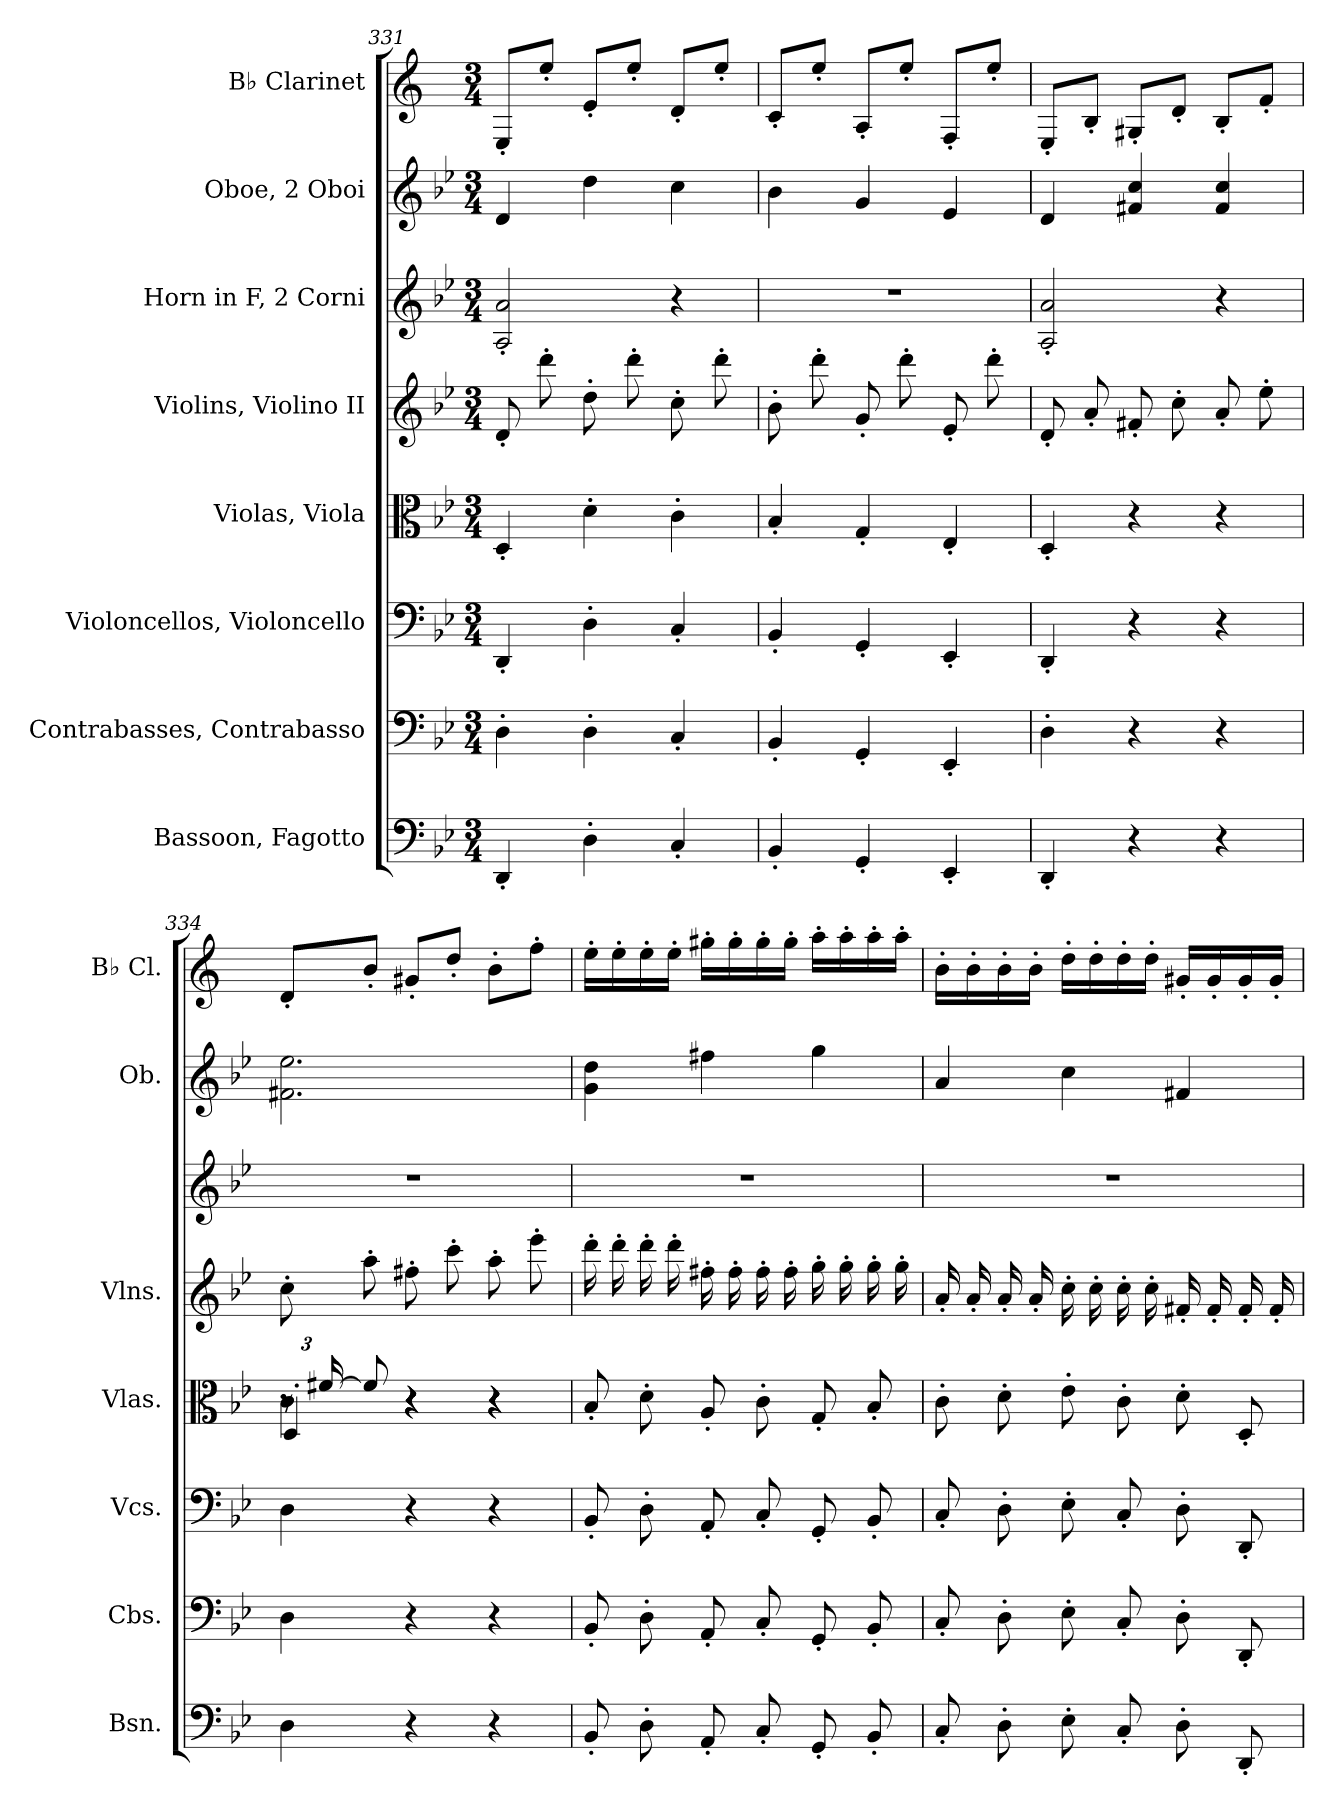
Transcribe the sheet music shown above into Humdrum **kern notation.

**kern	**kern	**kern	**kern	**kern	**kern	**kern	**kern
*part8	*part7	*part6	*part5	*part4	*part3	*part2	*part1
*staff8	*staff7	*staff6	*staff5	*staff4	*staff3	*staff2	*staff1
*I"Bassoon, Fagotto	*I"Contrabasses, Contrabasso	*I"Violoncellos, Violoncello	*I"Violas, Viola	*I"Violins, Violino II	*I"Horn in F, 2 Corni	*I"Oboe, 2 Oboi	*I"B♭ Clarinet
*I'Bsn.	*I'Cbs.	*I'Vcs.	*I'Vlas.	*I'Vlns.	*	*I'Ob.	*I'B♭ Cl.
*clefF4	*clefF4	*clefF4	*clefC3	*clefG2	*clefG2	*clefG2	*clefG2
*	*ITrd7c12	*	*	*	*ITrd4c7	*	*ITrd1c2
*k[b-e-]	*k[b-e-]	*k[b-e-]	*k[b-e-]	*k[b-e-]	*k[b-e-a-]	*k[b-e-]	*k[b-e-]
*M3/4	*M3/4	*M3/4	*M3/4	*M3/4	*M3/4	*M3/4	*M3/4
=331	=331	=331	=331	=331	=331	=331	=331
4DD'/	4DD'\	4DD'/	4D'/	8d'/	2D/' 2d/'	4d/	8D'/L
.	.	.	.	8ddd'\	.	.	8dd'/J
4D'\	4DD'\	4D'\	4d'\	8dd'\	.	4dd\	8d'/L
.	.	.	.	8ddd'\	.	.	8dd'/J
4C'/	4CC'/	4C'/	4c'\	8cc'\	4r	4cc\	8c'/L
.	.	.	.	8ddd'\	.	.	8dd'/J
=332	=332	=332	=332	=332	=332	=332	=332
4BB-'/	4BBB-'/	4BB-'/	4B-'/	8b-'\	2.r	4b-\	8B-'/L
.	.	.	.	8ddd'\	.	.	8dd'/J
4GG'/	4GGG'/	4GG'/	4G'/	8g'/	.	4g/	8G'/L
.	.	.	.	8ddd'\	.	.	8dd'/J
4EE-'/	4EEE-'/	4EE-'/	4E-'/	8e-'/	.	4e-/	8E-'/L
.	.	.	.	8ddd'\	.	.	8dd'/J
!!LO:LB:g=z
=333	=333	=333	=333	=333	=333	=333	=333
4DD'/	4DD'\	4DD'/	4D'/	8d'/	2D/' 2d/'	4d/	8D'/L
.	.	.	.	8a'/	.	.	8A'/J
4r	4r	4r	4r	8f#X'/	.	4f#X/ 4cc/	8F#X'/L
.	.	.	.	8cc'\	.	.	8c'/J
4r	4r	4r	4r	8a'/	4r	4f#/ 4cc/	8A'/L
.	.	.	.	8ee-'\	.	.	8e-'/J
=334	=334	=334	=334	=334	=334	=334	=334
*	*	*	*Xbrackettup	*	*	*	*
*	*	*	*^	*	*	*	*
*	*	*	*	*^	*	*	*	*
4D\	4DD\	4D\	12r	4c\	4D'/	8cc'\	2.r	2.f#X\ 2.ee-\	8c'/L
.	.	.	[24f#X/	.	.	.	.	.	.
.	.	.	8f#/]	.	.	8aa'\	.	.	8a'/J
4r	4r	4r	4r	4r	4r	8ff#X'\	.	.	8f#X'/L
.	.	.	.	.	.	8ccc'\	.	.	8cc'/J
4r	4r	4r	4r	4r	4r	8aa'\	.	.	8a'\L
.	.	.	.	.	.	8eee-'\	.	.	8ee-'\J
*	*	*	*v	*v	*v	*	*	*	*
=335	=335	=335	=335	=335	=335	=335	=335
8BB-'/	8BBB-'/	8BB-'/	8B-'/	16ddd'\	2.r	4g\ 4dd\	16dd'\LL
.	.	.	.	16ddd'\	.	.	16dd'\
8D'\	8DD'\	8D'\	8d'\	16ddd'\	.	.	16dd'\
.	.	.	.	16ddd'\	.	.	16dd'\JJ
8AA'/	8AAA'/	8AA'/	8A'/	16ff#X'\	.	4ff#X\	16ff#X'\LL
.	.	.	.	16ff#'\	.	.	16ff#'\
8C'/	8CC'/	8C'/	8c'\	16ff#'\	.	.	16ff#'\
.	.	.	.	16ff#'\	.	.	16ff#'\JJ
8GG'/	8GGG'/	8GG'/	8G'/	16gg'\	.	4gg\	16gg'\LL
.	.	.	.	16gg'\	.	.	16gg'\
8BB-'/	8BBB-'/	8BB-'/	8B-'/	16gg'\	.	.	16gg'\
.	.	.	.	16gg'\	.	.	16gg'\JJ
=336	=336	=336	=336	=336	=336	=336	=336
8C'/	8CC'/	8C'/	8c'\	16a'/	2.r	4a/	16a'\LL
.	.	.	.	16a'/	.	.	16a'\
8D'\	8DD'\	8D'\	8d'\	16a'/	.	.	16a'\
.	.	.	.	16a'/	.	.	16a'\JJ
8E-'\	8EE-'\	8E-'\	8e-'\	16cc'\	.	4cc\	16cc'\LL
.	.	.	.	16cc'\	.	.	16cc'\
8C'/	8CC'/	8C'/	8c'\	16cc'\	.	.	16cc'\
.	.	.	.	16cc'\	.	.	16cc'\JJ
8D'\	8DD'\	8D'\	8d'\	16f#X'/	.	4f#X/	16f#X'/LL
.	.	.	.	16f#'/	.	.	16f#'/
8DD'/	8DDD'/	8DD'/	8D'/	16f#'/	.	.	16f#'/
.	.	.	.	16f#'/	.	.	16f#'/JJ
=	=	=	=	=	=	=	=
*-	*-	*-	*-	*-	*-	*-	*-
